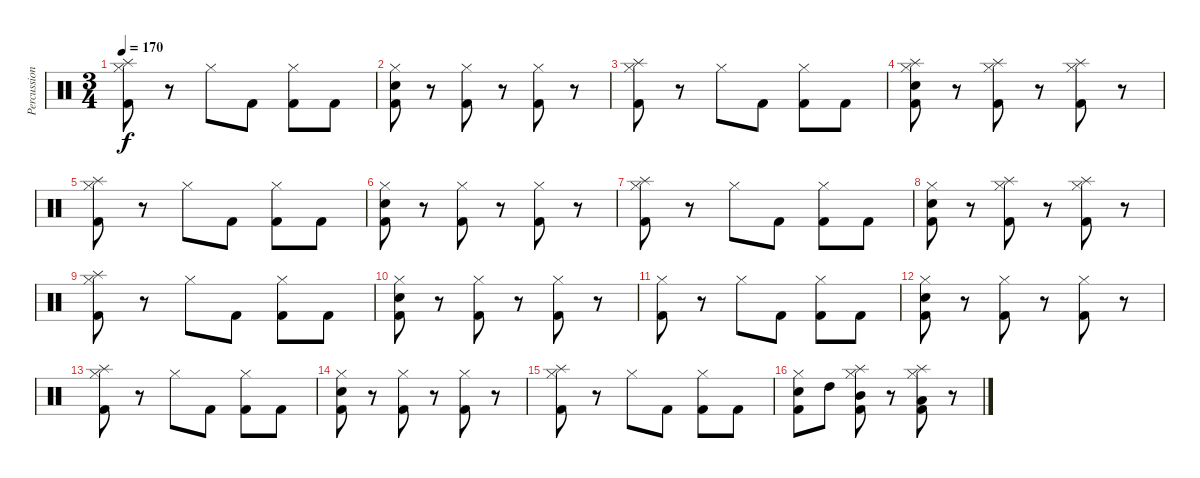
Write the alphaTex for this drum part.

\track ("Percussion" "Percussion") {instrument percussion}
\staff {score}
\articulation defaults
\ts (3 4)
\tempo 170
\clef neutral
\ks c
("Splash (hit)" "Hi-Hat (closed)" "Kick (hit) 2").8{dy f} r.8 "Hi-Hat (closed)".8 "Kick (hit) 2".8 ("Hi-Hat (closed)" "Kick (hit) 2").8 "Kick (hit) 2".8 |
("Hi-Hat (closed)" "Snare (hit) 2" "Kick (hit) 2").8 r.8 ("Hi-Hat (closed)" "Kick (hit) 2").8 r.8 ("Hi-Hat (closed)" "Kick (hit) 2").8 r.8 |
("Splash (hit)" "Hi-Hat (closed)" "Kick (hit) 2").8 r.8 "Hi-Hat (closed)".8 "Kick (hit) 2".8 ("Hi-Hat (closed)" "Kick (hit) 2").8 "Kick (hit) 2".8 |
("Splash (hit)" "Hi-Hat (closed)" "Snare (hit) 2" "Kick (hit) 2").8 r.8 ("Splash (hit)" "Hi-Hat (closed)" "Kick (hit) 2").8 r.8 ("Splash (hit)" "Hi-Hat (closed)" "Kick (hit) 2").8 r.8 |
("Splash (hit)" "Hi-Hat (closed)" "Kick (hit) 2").8 r.8 "Hi-Hat (closed)".8 "Kick (hit) 2".8 ("Hi-Hat (closed)" "Kick (hit) 2").8 "Kick (hit) 2".8 |
("Hi-Hat (closed)" "Snare (hit) 2" "Kick (hit) 2").8 r.8 ("Hi-Hat (closed)" "Kick (hit) 2").8 r.8 ("Hi-Hat (closed)" "Kick (hit) 2").8 r.8 |
("Splash (hit)" "Hi-Hat (closed)" "Kick (hit) 2").8 r.8 "Hi-Hat (closed)".8 "Kick (hit) 2".8 ("Hi-Hat (closed)" "Kick (hit) 2").8 "Kick (hit) 2".8 |
("Hi-Hat (closed)" "Snare (hit) 2" "Kick (hit) 2").8 r.8 ("Splash (hit)" "Hi-Hat (closed)" "Kick (hit) 2").8 r.8 ("Splash (hit)" "Hi-Hat (closed)" "Kick (hit) 2").8 r.8 |
("Splash (hit)" "Hi-Hat (closed)" "Kick (hit) 2").8 r.8 "Hi-Hat (closed)".8 "Kick (hit) 2".8 ("Hi-Hat (closed)" "Kick (hit) 2").8 "Kick (hit) 2".8 |
("Hi-Hat (closed)" "Snare (hit) 2" "Kick (hit) 2").8 r.8 ("Hi-Hat (closed)" "Kick (hit) 2").8 r.8 ("Hi-Hat (closed)" "Kick (hit) 2").8 r.8 |
("Hi-Hat (closed)" "Kick (hit) 2").8 r.8 "Hi-Hat (closed)".8 "Kick (hit) 2".8 ("Hi-Hat (closed)" "Kick (hit) 2").8 "Kick (hit) 2".8 |
("Hi-Hat (closed)" "Snare (hit) 2" "Kick (hit) 2").8 r.8 ("Hi-Hat (closed)" "Kick (hit) 2").8 r.8 ("Hi-Hat (closed)" "Kick (hit) 2").8 r.8 |
("Splash (hit)" "Hi-Hat (closed)" "Kick (hit) 2").8 r.8 "Hi-Hat (closed)".8 "Kick (hit) 2".8 ("Hi-Hat (closed)" "Kick (hit) 2").8 "Kick (hit) 2".8 |
("Hi-Hat (closed)" "Snare (hit) 2" "Kick (hit) 2").8 r.8 ("Hi-Hat (closed)" "Kick (hit) 2").8 r.8 ("Hi-Hat (closed)" "Kick (hit) 2").8 r.8 |
("Splash (hit)" "Hi-Hat (closed)" "Kick (hit) 2").8 r.8 "Hi-Hat (closed)".8 "Kick (hit) 2".8 ("Hi-Hat (closed)" "Kick (hit) 2").8 "Kick (hit) 2".8 |
("Hi-Hat (closed)" "Snare (hit) 2" "Kick (hit) 2").8 "High Tom (hit)".8 ("Splash (hit)" "Hi-Hat (closed)" "Mid Tom (hit)" "Kick (hit) 2").8 r.8 ("Splash (hit)" "Hi-Hat (closed)" "Low Tom (hit)" "Kick (hit) 2").8 r.8
